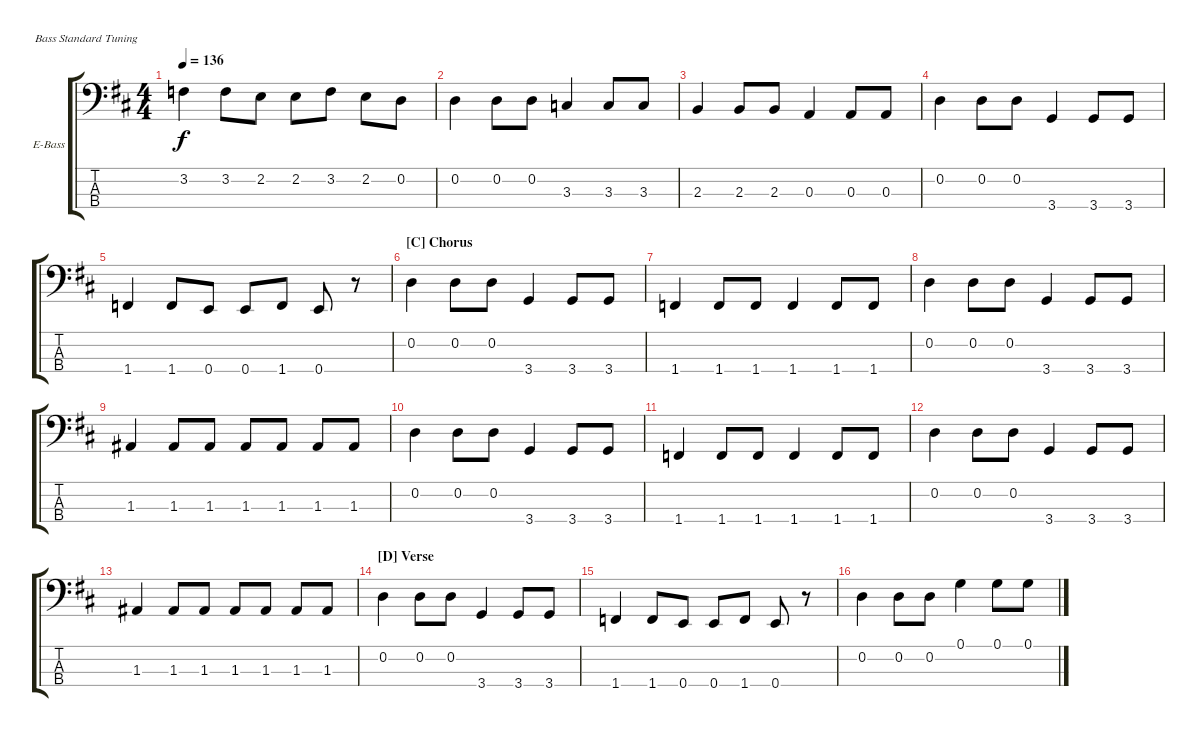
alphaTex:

\defaultSystemsLayout 4
\bracketExtendMode groupsimilarinstruments
\firstSystemTrackNameOrientation horizontal
\otherSystemsTrackNameOrientation horizontal
\track ("Bass" "E-Bass") {instrument electricbassfinger}
\staff {score tabs}
\tuning (G2 D2 A1 E1)
\ts (4 4)
\tempo 136
\clef f4
\scale
1.06305
\ks d
3.2.4{dy f} 3.2.8 2.2.8 2.2.8 3.2.8 2.2.8 0.2.8 |
\scale
0.936948 0.2.4 0.2.8 0.2.8 3.3.4 3.3.8 3.3.8 |
\scale
1.06305 2.3.4 2.3.8 2.3.8 0.3.4 0.3.8 0.3.8 |
\scale
0.936948 0.2.4 0.2.8 0.2.8 3.4.4 3.4.8 3.4.8 |
\scale
1.06305 1.4.4 1.4.8 0.4.8 0.4.8 1.4.8 0.4.8 r.8 |
\section ("C" "Chorus")
\scale
0.936948 0.2.4 0.2.8 0.2.8 3.4.4 3.4.8 3.4.8 |
\scale
1.06305 1.4.4 1.4.8 1.4.8 1.4.4 1.4.8 1.4.8 |
\scale
0.936948 0.2.4 0.2.8 0.2.8 3.4.4 3.4.8 3.4.8 |
\scale
1.06305 1.3.4 1.3.8 1.3.8 1.3.8 1.3.8 1.3.8 1.3.8 |
\scale
0.936948 0.2.4 0.2.8 0.2.8 3.4.4 3.4.8 3.4.8 |
\scale
1.06305 1.4.4 1.4.8 1.4.8 1.4.4 1.4.8 1.4.8 |
\scale
0.936948 0.2.4 0.2.8 0.2.8 3.4.4 3.4.8 3.4.8 |
\scale
1.06305 1.3.4 1.3.8 1.3.8 1.3.8 1.3.8 1.3.8 1.3.8 |
\section ("D" "Verse")
\scale
0.936948 0.2.4 0.2.8 0.2.8 3.4.4 3.4.8 3.4.8 |
\scale
1.06305 1.4.4 1.4.8 0.4.8 0.4.8 1.4.8 0.4.8 r.8 |
\scale
0.936948 0.2.4 0.2.8 0.2.8 0.1.4 0.1.8 0.1.8
